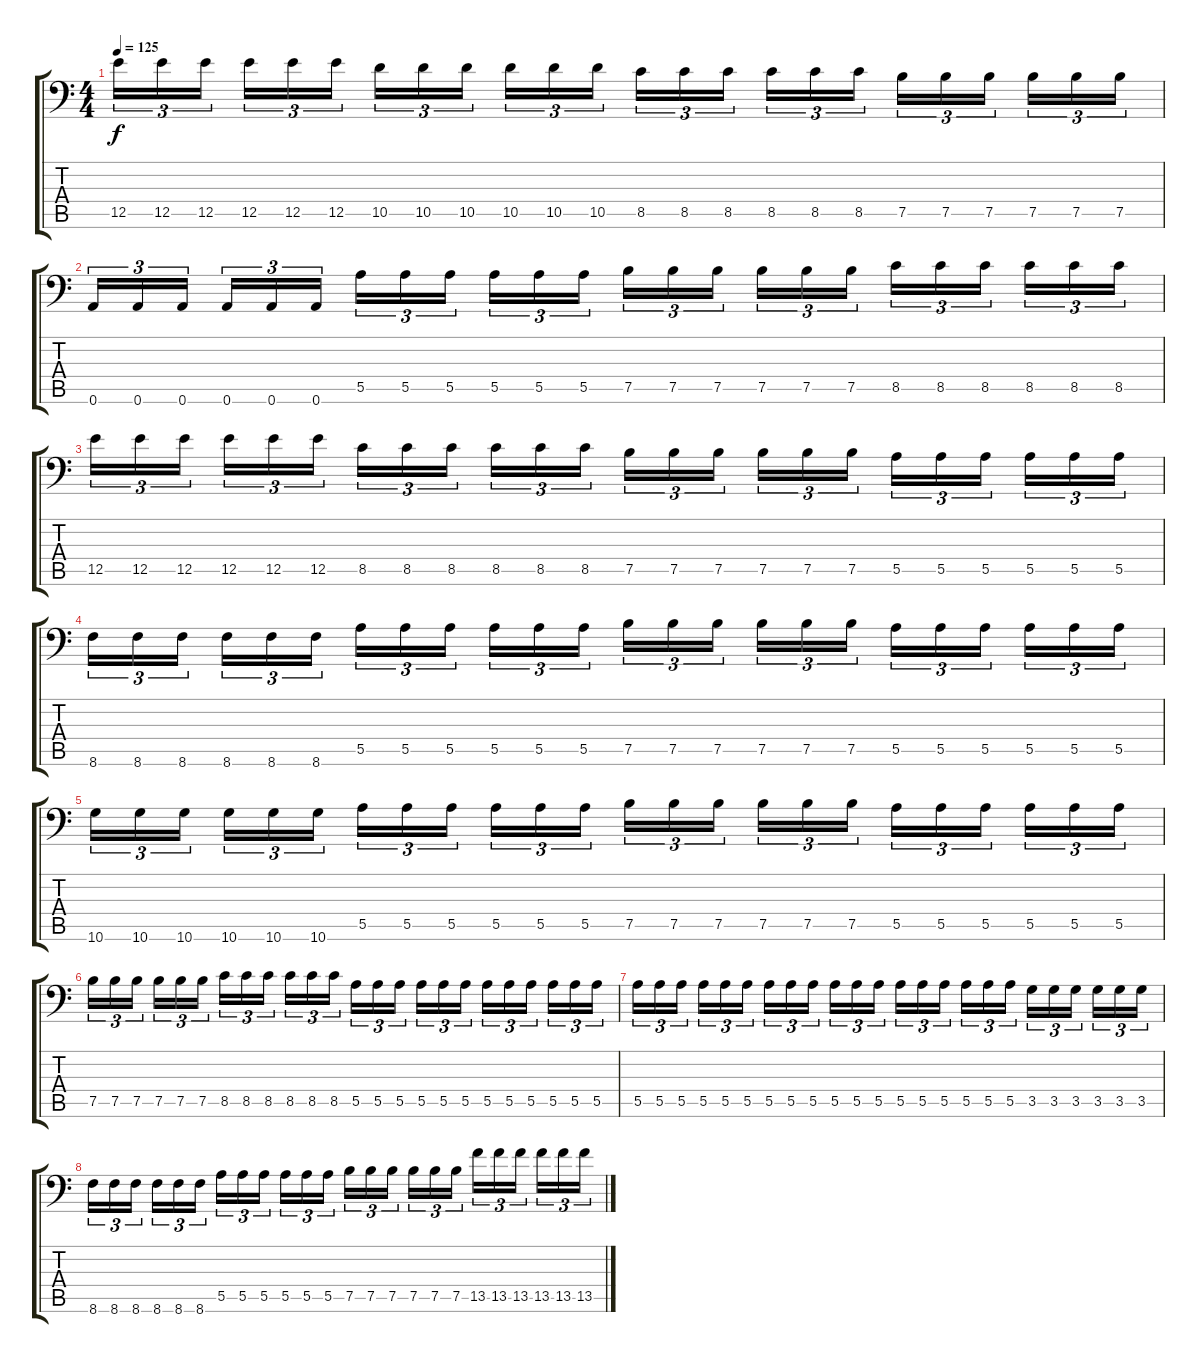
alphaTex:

\track (" " " ") {instrument distortionguitar}
\staff {score tabs}
\tuning (B3 Gb3 D3 A2 E2 A1) {hide}
\ts (4 4)
\tempo 125
\clef f4
\ks c
12.5.16{tu (3 2) dy f} 12.5.16{tu (3 2)} 12.5.16{tu (3 2) beam splitsecondary} 12.5.16{tu (3 2)} 12.5.16{tu (3 2)} 12.5.16{tu (3 2)} 10.5.16{tu (3 2)} 10.5.16{tu (3 2)} 10.5.16{tu (3 2) beam splitsecondary} 10.5.16{tu (3 2)} 10.5.16{tu (3 2)} 10.5.16{tu (3 2)} 8.5.16{tu (3 2)} 8.5.16{tu (3 2)} 8.5.16{tu (3 2) beam splitsecondary} 8.5.16{tu (3 2)} 8.5.16{tu (3 2)} 8.5.16{tu (3 2)} 7.5.16{tu (3 2)} 7.5.16{tu (3 2)} 7.5.16{tu (3 2) beam splitsecondary} 7.5.16{tu (3 2)} 7.5.16{tu (3 2)} 7.5.16{tu (3 2)} |
0.6.16{tu (3 2)} 0.6.16{tu (3 2)} 0.6.16{tu (3 2) beam splitsecondary} 0.6.16{tu (3 2)} 0.6.16{tu (3 2)} 0.6.16{tu (3 2)} 5.5.16{tu (3 2)} 5.5.16{tu (3 2)} 5.5.16{tu (3 2) beam splitsecondary} 5.5.16{tu (3 2)} 5.5.16{tu (3 2)} 5.5.16{tu (3 2)} 7.5.16{tu (3 2)} 7.5.16{tu (3 2)} 7.5.16{tu (3 2) beam splitsecondary} 7.5.16{tu (3 2)} 7.5.16{tu (3 2)} 7.5.16{tu (3 2)} 8.5.16{tu (3 2)} 8.5.16{tu (3 2)} 8.5.16{tu (3 2) beam splitsecondary} 8.5.16{tu (3 2)} 8.5.16{tu (3 2)} 8.5.16{tu (3 2)} |
12.5.16{tu (3 2)} 12.5.16{tu (3 2)} 12.5.16{tu (3 2) beam splitsecondary} 12.5.16{tu (3 2)} 12.5.16{tu (3 2)} 12.5.16{tu (3 2)} 8.5.16{tu (3 2)} 8.5.16{tu (3 2)} 8.5.16{tu (3 2) beam splitsecondary} 8.5.16{tu (3 2)} 8.5.16{tu (3 2)} 8.5.16{tu (3 2)} 7.5.16{tu (3 2)} 7.5.16{tu (3 2)} 7.5.16{tu (3 2) beam splitsecondary} 7.5.16{tu (3 2)} 7.5.16{tu (3 2)} 7.5.16{tu (3 2)} 5.5.16{tu (3 2)} 5.5.16{tu (3 2)} 5.5.16{tu (3 2) beam splitsecondary} 5.5.16{tu (3 2)} 5.5.16{tu (3 2)} 5.5.16{tu (3 2)} |
8.6.16{tu (3 2)} 8.6.16{tu (3 2)} 8.6.16{tu (3 2) beam splitsecondary} 8.6.16{tu (3 2)} 8.6.16{tu (3 2)} 8.6.16{tu (3 2)} 5.5.16{tu (3 2)} 5.5.16{tu (3 2)} 5.5.16{tu (3 2) beam splitsecondary} 5.5.16{tu (3 2)} 5.5.16{tu (3 2)} 5.5.16{tu (3 2)} 7.5.16{tu (3 2)} 7.5.16{tu (3 2)} 7.5.16{tu (3 2) beam splitsecondary} 7.5.16{tu (3 2)} 7.5.16{tu (3 2)} 7.5.16{tu (3 2)} 5.5.16{tu (3 2)} 5.5.16{tu (3 2)} 5.5.16{tu (3 2) beam splitsecondary} 5.5.16{tu (3 2)} 5.5.16{tu (3 2)} 5.5.16{tu (3 2)} |
10.6.16{tu (3 2)} 10.6.16{tu (3 2)} 10.6.16{tu (3 2) beam splitsecondary} 10.6.16{tu (3 2)} 10.6.16{tu (3 2)} 10.6.16{tu (3 2)} 5.5.16{tu (3 2)} 5.5.16{tu (3 2)} 5.5.16{tu (3 2) beam splitsecondary} 5.5.16{tu (3 2)} 5.5.16{tu (3 2)} 5.5.16{tu (3 2)} 7.5.16{tu (3 2)} 7.5.16{tu (3 2)} 7.5.16{tu (3 2) beam splitsecondary} 7.5.16{tu (3 2)} 7.5.16{tu (3 2)} 7.5.16{tu (3 2)} 5.5.16{tu (3 2)} 5.5.16{tu (3 2)} 5.5.16{tu (3 2) beam splitsecondary} 5.5.16{tu (3 2)} 5.5.16{tu (3 2)} 5.5.16{tu (3 2)} |
7.5.16{tu (3 2)} 7.5.16{tu (3 2)} 7.5.16{tu (3 2) beam splitsecondary} 7.5.16{tu (3 2)} 7.5.16{tu (3 2)} 7.5.16{tu (3 2)} 8.5.16{tu (3 2)} 8.5.16{tu (3 2)} 8.5.16{tu (3 2) beam splitsecondary} 8.5.16{tu (3 2)} 8.5.16{tu (3 2)} 8.5.16{tu (3 2)} 5.5.16{tu (3 2)} 5.5.16{tu (3 2)} 5.5.16{tu (3 2) beam splitsecondary} 5.5.16{tu (3 2)} 5.5.16{tu (3 2)} 5.5.16{tu (3 2)} 5.5.16{tu (3 2)} 5.5.16{tu (3 2)} 5.5.16{tu (3 2) beam splitsecondary} 5.5.16{tu (3 2)} 5.5.16{tu (3 2)} 5.5.16{tu (3 2)} |
5.5.16{tu (3 2)} 5.5.16{tu (3 2)} 5.5.16{tu (3 2) beam splitsecondary} 5.5.16{tu (3 2)} 5.5.16{tu (3 2)} 5.5.16{tu (3 2)} 5.5.16{tu (3 2)} 5.5.16{tu (3 2)} 5.5.16{tu (3 2) beam splitsecondary} 5.5.16{tu (3 2)} 5.5.16{tu (3 2)} 5.5.16{tu (3 2)} 5.5.16{tu (3 2)} 5.5.16{tu (3 2)} 5.5.16{tu (3 2) beam splitsecondary} 5.5.16{tu (3 2)} 5.5.16{tu (3 2)} 5.5.16{tu (3 2)} 3.5.16{tu (3 2)} 3.5.16{tu (3 2)} 3.5.16{tu (3 2) beam splitsecondary} 3.5.16{tu (3 2)} 3.5.16{tu (3 2)} 3.5.16{tu (3 2)} |
8.6.16{tu (3 2)} 8.6.16{tu (3 2)} 8.6.16{tu (3 2) beam splitsecondary} 8.6.16{tu (3 2)} 8.6.16{tu (3 2)} 8.6.16{tu (3 2)} 5.5.16{tu (3 2)} 5.5.16{tu (3 2)} 5.5.16{tu (3 2) beam splitsecondary} 5.5.16{tu (3 2)} 5.5.16{tu (3 2)} 5.5.16{tu (3 2)} 7.5.16{tu (3 2)} 7.5.16{tu (3 2)} 7.5.16{tu (3 2) beam splitsecondary} 7.5.16{tu (3 2)} 7.5.16{tu (3 2)} 7.5.16{tu (3 2)} 13.5.16{tu (3 2)} 13.5.16{tu (3 2)} 13.5.16{tu (3 2) beam splitsecondary} 13.5.16{tu (3 2)} 13.5.16{tu (3 2)} 13.5.16{tu (3 2)}
